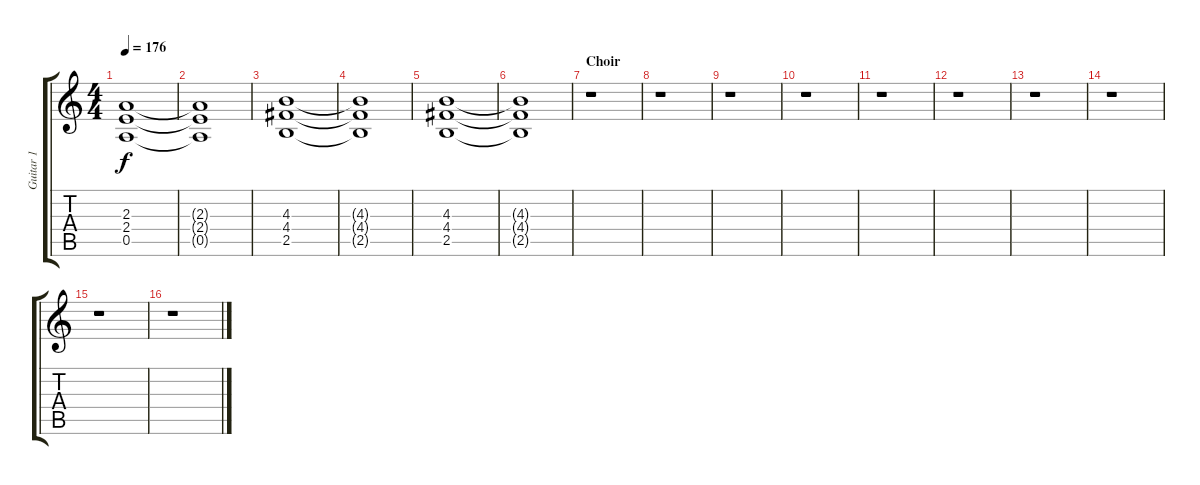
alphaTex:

\track ("Guitar 1" "Guitar 1") {instrument overdrivenguitar}
\staff {score tabs}
\tuning (E4 B3 G3 D3 A2 E2) {hide}
\ts (4 4)
\tempo 176
\clef g2
\ks c
(2.3 2.4 0.5).1{dy f} |
(2.3{t} 2.4{t} 0.5{t}).1 |
(4.3 4.4 2.5).1 |
(4.3{t} 4.4{t} 2.5{t}).1 |
(4.3 4.4 2.5).1 |
(4.3{t} 4.4{t} 2.5{t}).1 |
\section ("" "Choir")
r.1 |
r.1 |
r.1 |
r.1 |
r.1 |
r.1 |
r.1 |
r.1 |
\section ("" "")
r.1 |
r.1
